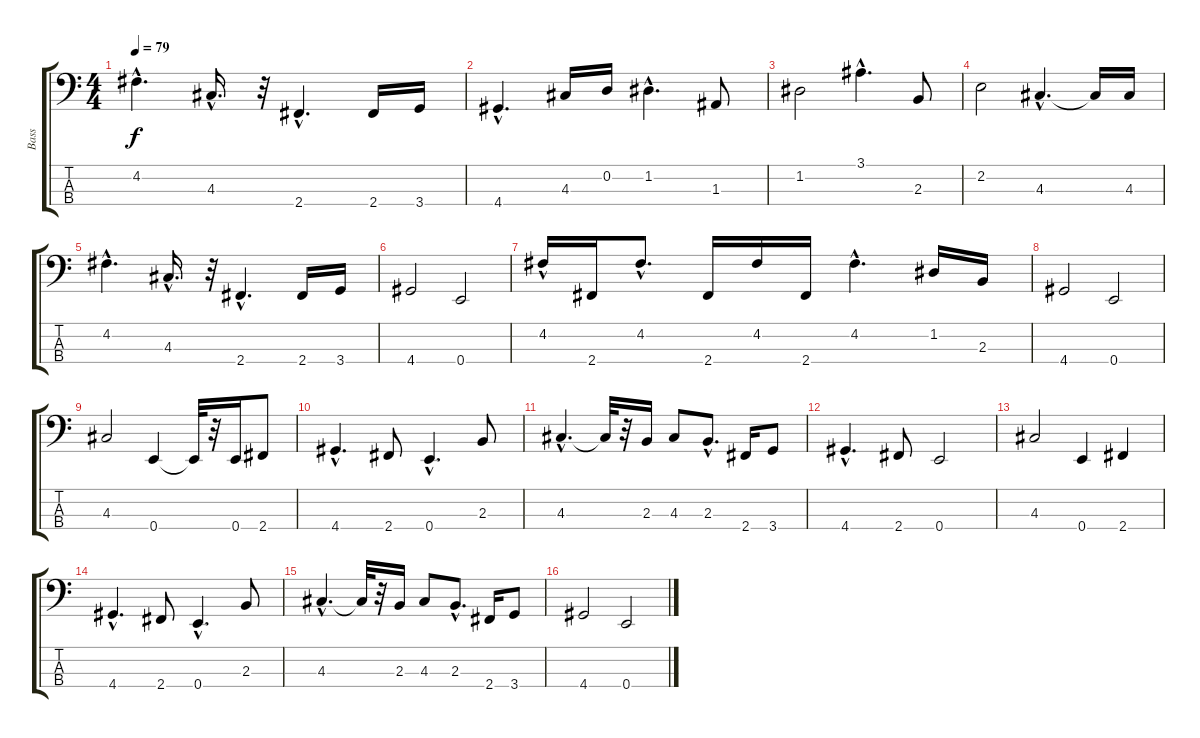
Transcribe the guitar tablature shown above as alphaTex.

\track ("Bass" "Bass") {instrument fretlessbass}
\staff {score tabs}
\tuning (G2 D2 A1 E1) {hide}
\ts (4 4)
\tempo 79
\clef f4
\ks c
4.2{hac}.4{d dy f} 4.3{hac}.16{d} r.32 2.4{hac}.4{d} 2.4.16 3.4.16 |
4.4{hac}.4{d} 4.3.16 0.2.16 1.2{hac}.4{d} 1.3.8 |
1.2.2 3.1{hac}.4{d} 2.3.8 |
2.2.2 4.3{hac}.4{d} 4.3{t}.16 4.3.16 |
4.2{hac}.4{d} 4.3{hac}.16{d} r.32 2.4{hac}.4{d} 2.4.16 3.4.16 |
4.4.2 0.4.2 |
4.2{hac}.16 2.4.16 4.2{hac}.8{d} 2.4.16 4.2.16 2.4.16 4.2{hac}.4{d} 1.2.16 2.3.16 |
4.4.2 0.4.2 |
4.3.2 0.4.4 0.4{t}.32 r.32 0.4.16 2.4.8 |
4.4{hac}.4{d} 2.4.8 0.4{hac}.4{d} 2.3.8 |
4.3{hac}.4{d} 4.3{t}.32 r.32 2.3.16 4.3.8 2.3{hac}.8{d} 2.4.16 3.4.8 |
4.4{hac}.4{d} 2.4.8 0.4.2 |
4.3.2 0.4.4 2.4.4 |
4.4{hac}.4{d} 2.4.8 0.4{hac}.4{d} 2.3.8 |
4.3{hac}.4{d} 4.3{t}.32 r.32 2.3.16 4.3.8 2.3{hac}.8{d} 2.4.16 3.4.8 |
4.4.2 0.4.2
